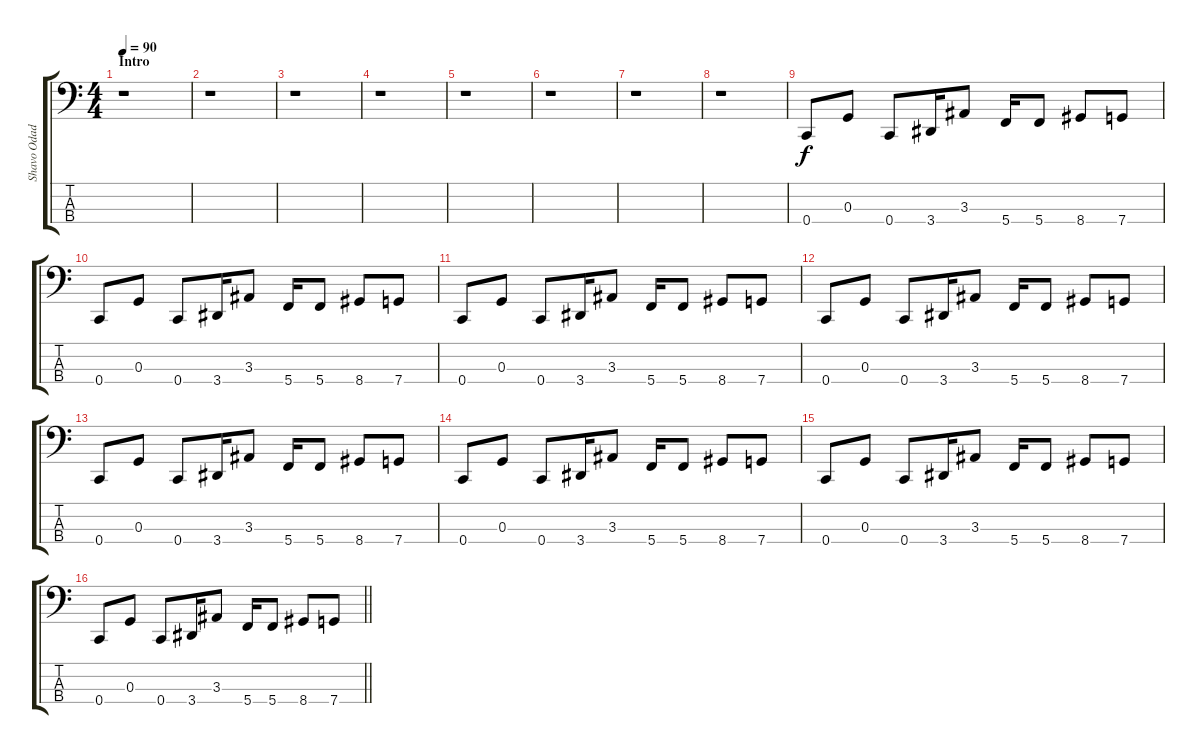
\track ("Shavo Odadjian" "Shavo Odad") {instrument electricbasspick}
\staff {score tabs}
\tuning (F2 C2 G1 C1) {hide}
\ts (4 4)
\section ("" "Intro")
\tempo 90
\clef f4
\ks c
r.1{dy f instrument electricbasspick} |
r.1 |
r.1 |
r.1 |
r.1 |
r.1 |
r.1 |
r.1 |
0.4.8 0.3.8 0.4.8 3.4.16 3.3.8 5.4.16 5.4.8 8.4.8 7.4.8 |
0.4.8 0.3.8 0.4.8 3.4.16 3.3.8 5.4.16 5.4.8 8.4.8 7.4.8 |
0.4.8 0.3.8 0.4.8 3.4.16 3.3.8 5.4.16 5.4.8 8.4.8 7.4.8 |
0.4.8 0.3.8 0.4.8 3.4.16 3.3.8 5.4.16 5.4.8 8.4.8 7.4.8 |
0.4.8 0.3.8 0.4.8 3.4.16 3.3.8 5.4.16 5.4.8 8.4.8 7.4.8 |
0.4.8 0.3.8 0.4.8 3.4.16 3.3.8 5.4.16 5.4.8 8.4.8 7.4.8 |
0.4.8 0.3.8 0.4.8 3.4.16 3.3.8 5.4.16 5.4.8 8.4.8 7.4.8 |
\barLineRight lightlight
0.4.8 0.3.8 0.4.8 3.4.16 3.3.8 5.4.16 5.4.8 8.4.8 7.4.8
